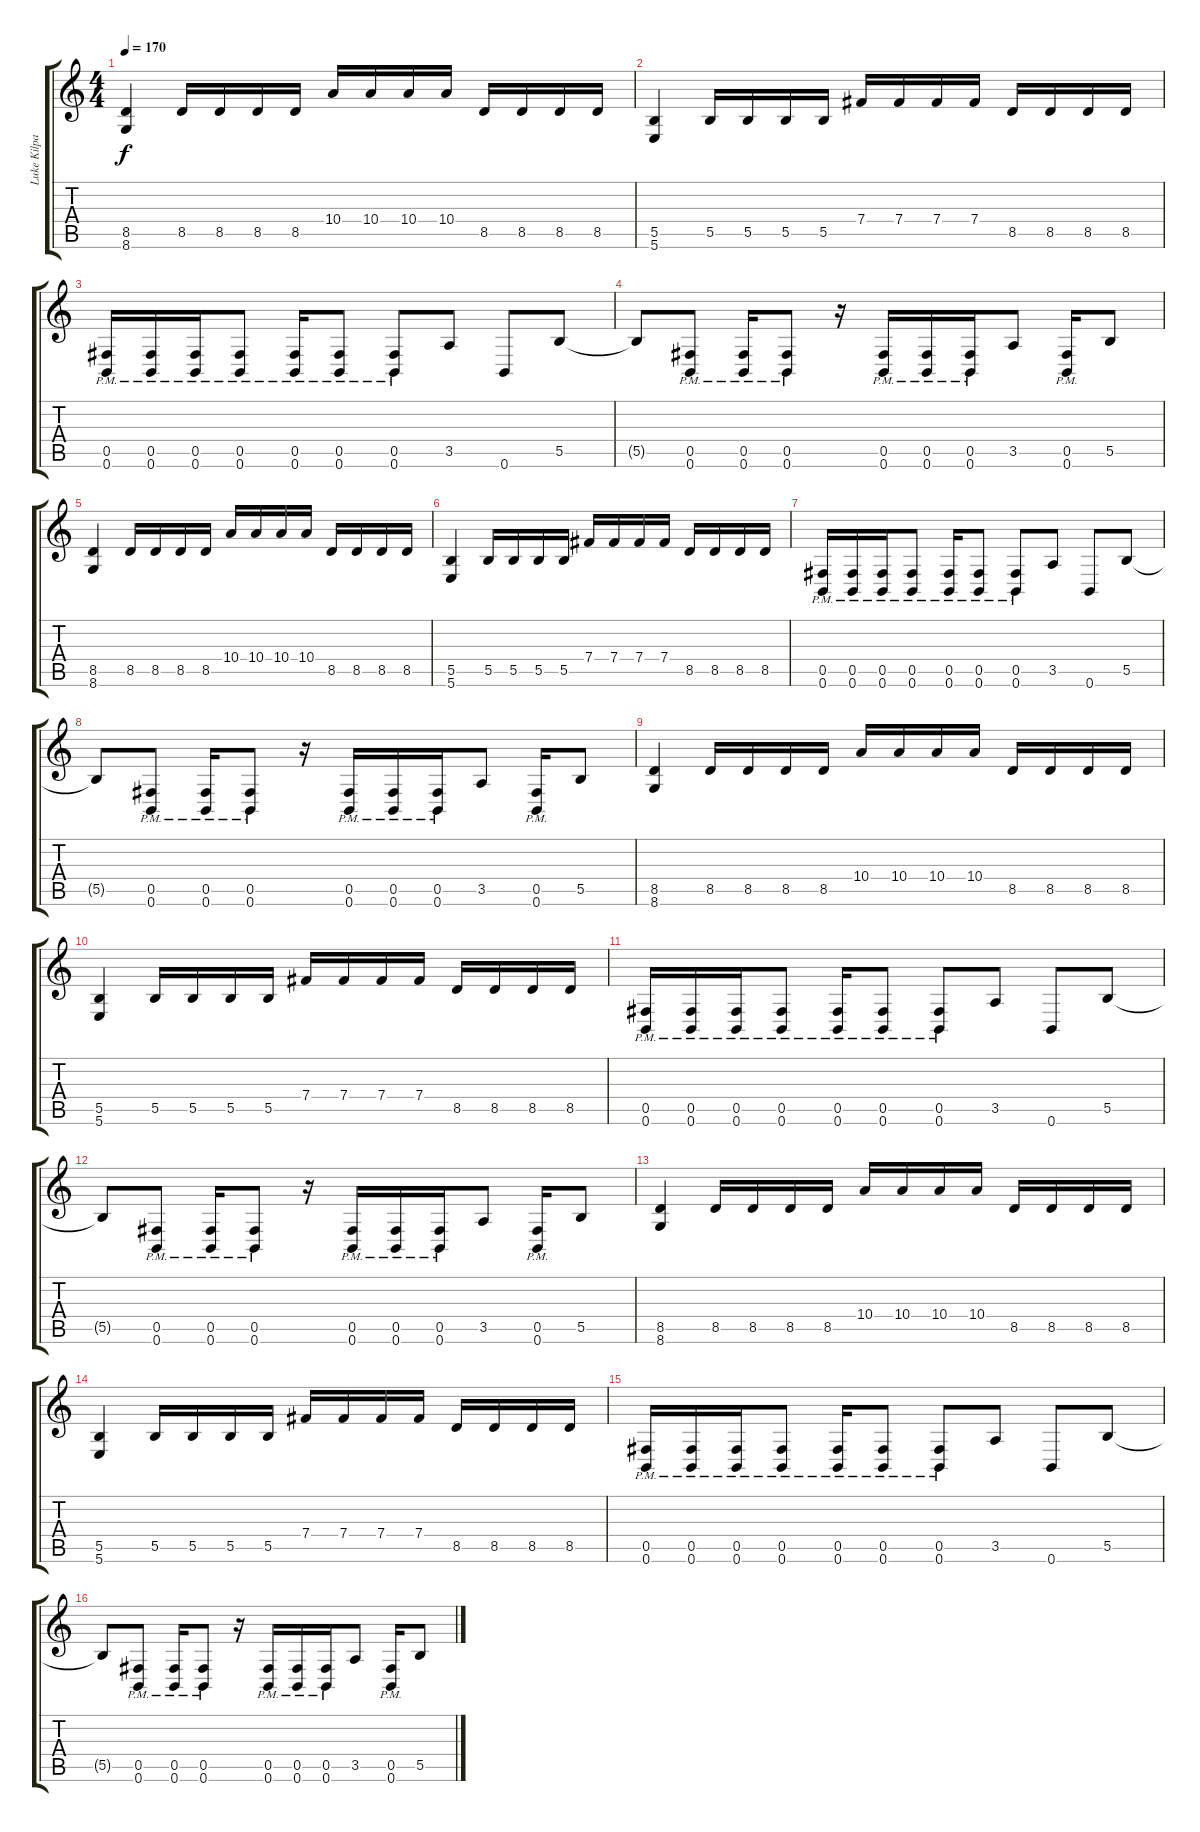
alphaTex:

\track ("Luke Kilpatrick" "Luke Kilpa") {instrument distortionguitar}
\staff {score tabs}
\tuning (Db4 Ab3 E3 B2 Gb2 B1) {hide}
\ts (4 4)
\tempo 170
\clef g2
\ks c
(8.5 8.6).4{dy f} 8.5.16 8.5.16 8.5.16 8.5.16 10.4.16 10.4.16 10.4.16 10.4.16 8.5.16 8.5.16 8.5.16 8.5.16 |
(5.5 5.6).4 5.5.16 5.5.16 5.5.16 5.5.16 7.4.16 7.4.16 7.4.16 7.4.16 8.5.16 8.5.16 8.5.16 8.5.16 |
(0.5{pm} 0.6{pm}).16 (0.5{pm} 0.6{pm}).16 (0.5{pm} 0.6{pm}).16 (0.5{pm} 0.6{pm}).8 (0.5{pm} 0.6{pm}).16 (0.5{pm} 0.6{pm}).8 (0.5{pm} 0.6{pm}).8 3.5.8 0.6.8 5.5.8 |
5.5{t}.8 (0.5{pm} 0.6{pm}).8 (0.5{pm} 0.6{pm}).16 (0.5{pm} 0.6{pm}).8 r.16 (0.5{pm} 0.6{pm}).16 (0.5{pm} 0.6{pm}).16 (0.5{pm} 0.6{pm}).16 3.5.8 (0.5{pm} 0.6{pm}).16 5.5.8 |
(8.5 8.6).4 8.5.16 8.5.16 8.5.16 8.5.16 10.4.16 10.4.16 10.4.16 10.4.16 8.5.16 8.5.16 8.5.16 8.5.16 |
(5.5 5.6).4 5.5.16 5.5.16 5.5.16 5.5.16 7.4.16 7.4.16 7.4.16 7.4.16 8.5.16 8.5.16 8.5.16 8.5.16 |
(0.5{pm} 0.6{pm}).16 (0.5{pm} 0.6{pm}).16 (0.5{pm} 0.6{pm}).16 (0.5{pm} 0.6{pm}).8 (0.5{pm} 0.6{pm}).16 (0.5{pm} 0.6{pm}).8 (0.5{pm} 0.6{pm}).8 3.5.8 0.6.8 5.5.8 |
5.5{t}.8 (0.5{pm} 0.6{pm}).8 (0.5{pm} 0.6{pm}).16 (0.5{pm} 0.6{pm}).8 r.16 (0.5{pm} 0.6{pm}).16 (0.5{pm} 0.6{pm}).16 (0.5{pm} 0.6{pm}).16 3.5.8 (0.5{pm} 0.6{pm}).16 5.5.8 |
(8.5 8.6).4 8.5.16 8.5.16 8.5.16 8.5.16 10.4.16 10.4.16 10.4.16 10.4.16 8.5.16 8.5.16 8.5.16 8.5.16 |
(5.5 5.6).4 5.5.16 5.5.16 5.5.16 5.5.16 7.4.16 7.4.16 7.4.16 7.4.16 8.5.16 8.5.16 8.5.16 8.5.16 |
(0.5{pm} 0.6{pm}).16 (0.5{pm} 0.6{pm}).16 (0.5{pm} 0.6{pm}).16 (0.5{pm} 0.6{pm}).8 (0.5{pm} 0.6{pm}).16 (0.5{pm} 0.6{pm}).8 (0.5{pm} 0.6{pm}).8 3.5.8 0.6.8 5.5.8 |
5.5{t}.8 (0.5{pm} 0.6{pm}).8 (0.5{pm} 0.6{pm}).16 (0.5{pm} 0.6{pm}).8 r.16 (0.5{pm} 0.6{pm}).16 (0.5{pm} 0.6{pm}).16 (0.5{pm} 0.6{pm}).16 3.5.8 (0.5{pm} 0.6{pm}).16 5.5.8 |
(8.5 8.6).4 8.5.16 8.5.16 8.5.16 8.5.16 10.4.16 10.4.16 10.4.16 10.4.16 8.5.16 8.5.16 8.5.16 8.5.16 |
(5.5 5.6).4 5.5.16 5.5.16 5.5.16 5.5.16 7.4.16 7.4.16 7.4.16 7.4.16 8.5.16 8.5.16 8.5.16 8.5.16 |
(0.5{pm} 0.6{pm}).16 (0.5{pm} 0.6{pm}).16 (0.5{pm} 0.6{pm}).16 (0.5{pm} 0.6{pm}).8 (0.5{pm} 0.6{pm}).16 (0.5{pm} 0.6{pm}).8 (0.5{pm} 0.6{pm}).8 3.5.8 0.6.8 5.5.8 |
5.5{t}.8 (0.5{pm} 0.6{pm}).8 (0.5{pm} 0.6{pm}).16 (0.5{pm} 0.6{pm}).8 r.16 (0.5{pm} 0.6{pm}).16 (0.5{pm} 0.6{pm}).16 (0.5{pm} 0.6{pm}).16 3.5.8 (0.5{pm} 0.6{pm}).16 5.5.8
